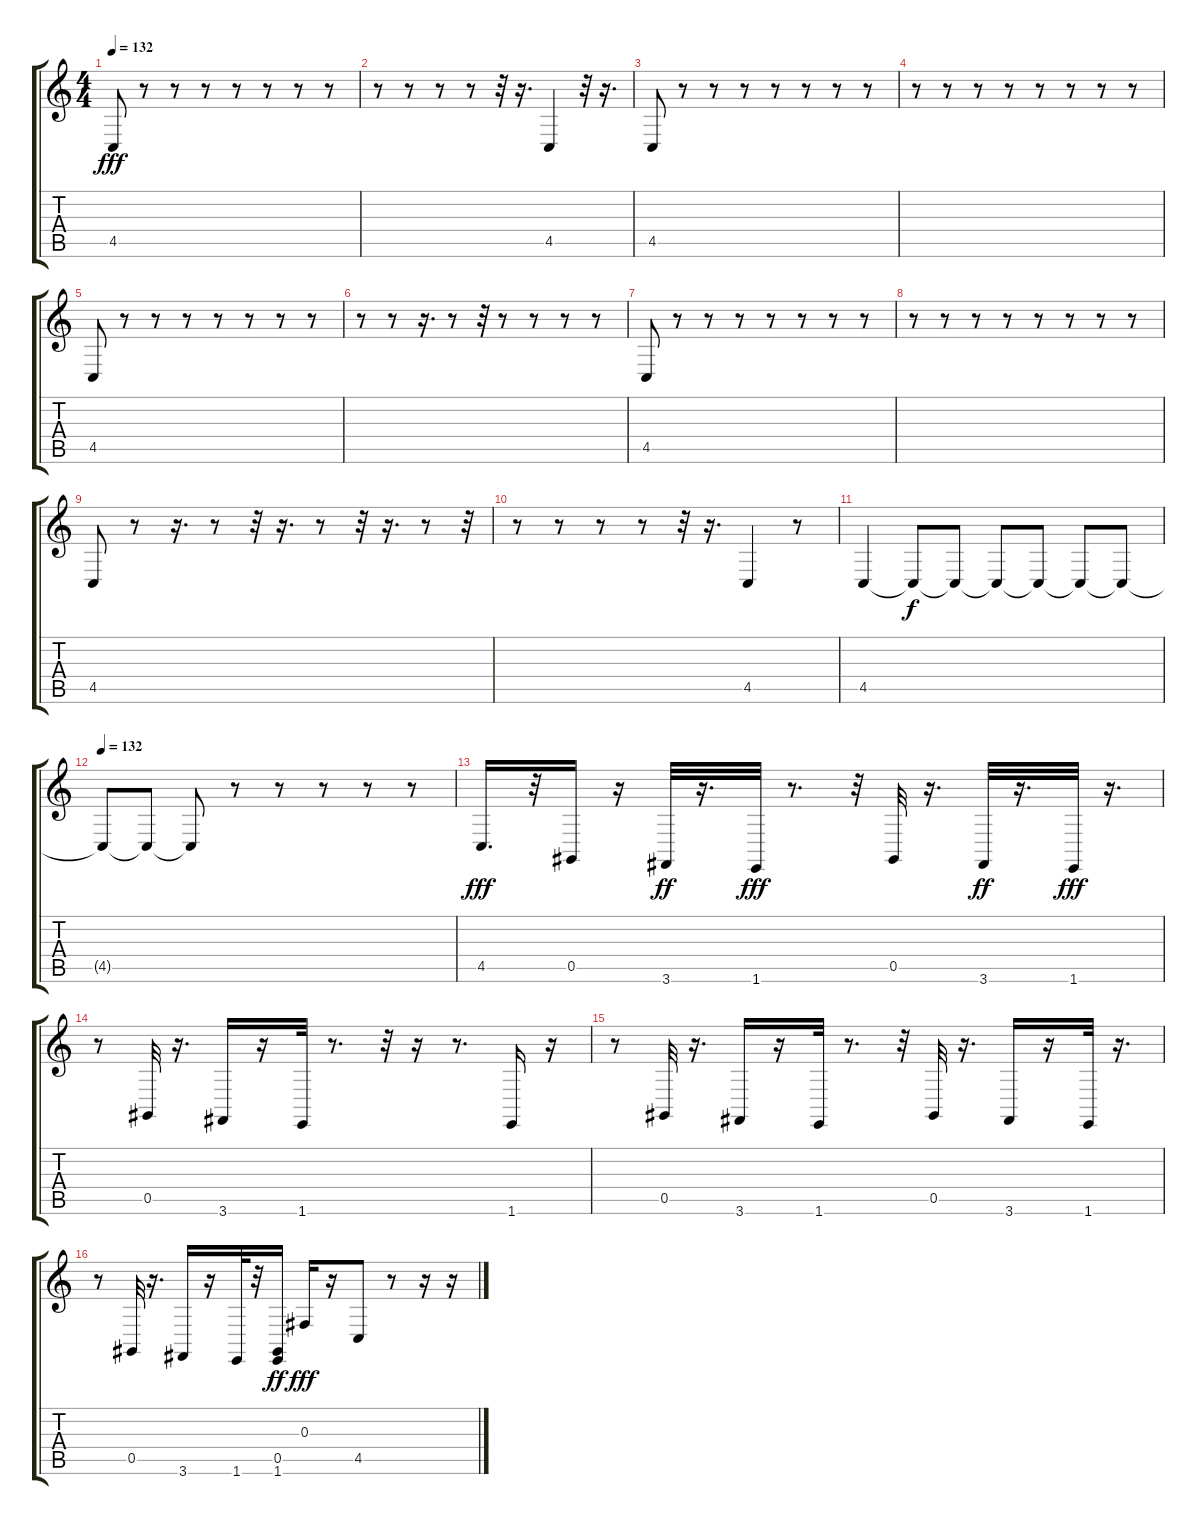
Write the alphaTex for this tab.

\track "" {instrument acousticgrandpiano}
\staff {score tabs}
\tuning (Eb4 Bb3 Gb3 Db3 Ab2 Eb2) {hide}
\ts (4 4)
\tempo 132
\clef g2
\ks c
4.5.8{dy fff} r.8 r.8 r.8 r.8 r.8 r.8 r.8 |
r.8 r.8 r.8 r.8 r.32 r.16{d} 4.5.4 r.32 r.16{d} |
4.5.8 r.8 r.8 r.8 r.8 r.8 r.8 r.8 |
r.8 r.8 r.8 r.8 r.8 r.8 r.8 r.8 |
4.5.8 r.8 r.8 r.8 r.8 r.8 r.8 r.8 |
r.8 r.8 r.16{d} r.8 r.32 r.8 r.8 r.8 r.8 |
4.5.8 r.8 r.8 r.8 r.8 r.8 r.8 r.8 |
r.8 r.8 r.8 r.8 r.8 r.8 r.8 r.8 |
4.5.8 r.8 r.16{d} r.8 r.32 r.16{d} r.8 r.32 r.16{d} r.8 r.32 |
r.8 r.8 r.8 r.8 r.32 r.16{d} 4.5.4 r.8 |
4.5.4 4.5{t}.8{dy f} 4.5{t}.8 4.5{t}.8 4.5{t}.8 4.5{t}.8 4.5{t}.8 |
\tempo 132
4.5{t}.8 4.5{t}.8 4.5{t}.8 r.8 r.8 r.8 r.8 r.8 |
4.5.16{d dy fff volume 16 instrument acousticgrandpiano} r.32 0.5.16{volume 16 instrument acousticgrandpiano} r.16 3.6.32{dy ff} r.16{d} 1.6.32{dy fff} r.8{d} r.32 0.5.32 r.16{d} 3.6.32{dy ff} r.16{d} 1.6.32{dy fff} r.16{d} |
r.8 0.5.32 r.16{d} 3.6.16 r.16 1.6.32 r.8{d} r.32 r.16 r.8{d} 1.6.16 r.16 |
r.8 0.5.32 r.16{d} 3.6.16 r.16 1.6.32 r.8{d} r.32 0.5.32 r.16{d} 3.6.16 r.16 1.6.32 r.16{d} |
r.8 0.5.32 r.16{d} 3.6.16 r.16 1.6.32 r.32 (0.5 1.6).16{dy ff volume 16 instrument acousticgrandpiano} 0.3.16{dy fff volume 16 instrument acousticgrandpiano} r.16 4.5.8 r.8 r.16 r.16
